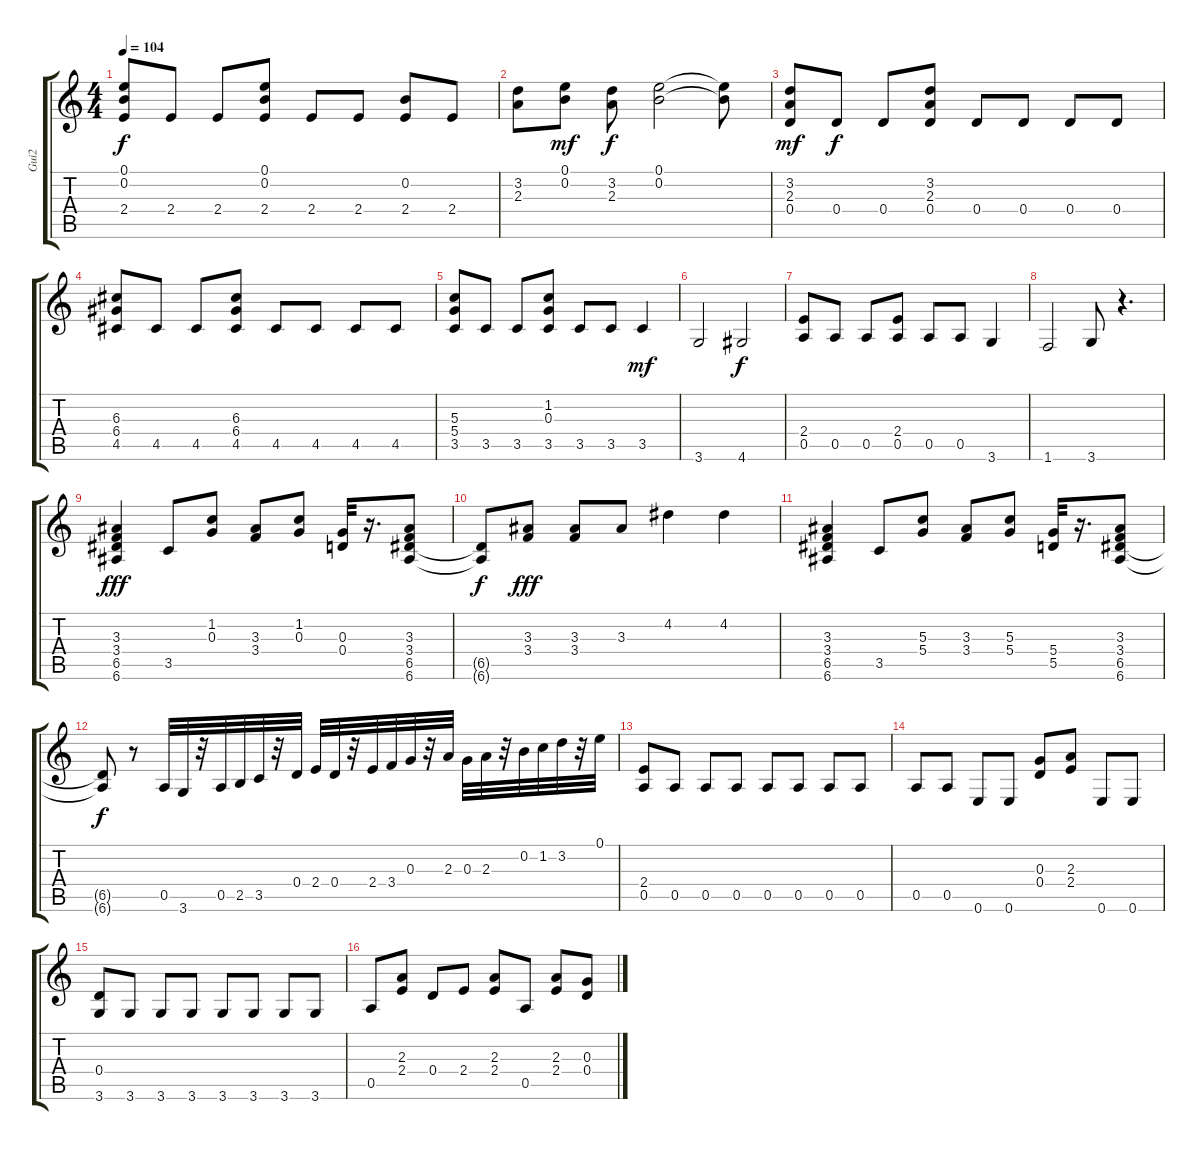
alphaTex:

\track ("Gui2" "Gui2") {instrument distortionguitar}
\staff {score tabs}
\tuning (E4 B3 G3 D3 A2 E2) {hide}
\ts (4 4)
\tempo 104
\clef g2
\ks c
(0.1 0.2 2.4).8{dy f} 2.4.8 2.4.8 (0.1 0.2 2.4).8 2.4.8 2.4.8 (0.2 2.4).8 2.4.8 |
(3.2 2.3).8 (0.1 0.2).8{dy mf} (3.2 2.3).8{dy f} (0.1 0.2).2 (0.1{t} 0.2{t}).8 |
(3.2 2.3 0.4).8{dy mf} 0.4.8{dy f} 0.4.8 (3.2 2.3 0.4).8 0.4.8 0.4.8 0.4.8 0.4.8 |
(6.3 6.4 4.5).8 4.5.8 4.5.8 (6.3 6.4 4.5).8 4.5.8 4.5.8 4.5.8 4.5.8 |
(5.3 5.4 3.5).8 3.5.8 3.5.8 (1.2 0.3 3.5).8 3.5.8 3.5.8 3.5.4{dy mf} |
3.6.2 4.6.2{dy f} |
(2.4 0.5).8 0.5.8 0.5.8 (2.4 0.5).8 0.5.8 0.5.8 3.6.4 |
1.6.2 3.6.8 r.4{d} |
(3.3 3.4 6.5 6.6).4{dy fff} 3.5.8 (1.2 0.3).8 (3.3 3.4).8 (1.2 0.3).8 (0.3 0.4).32 r.16{d} (3.3 3.4 6.5 6.6).8 |
(6.5{t} 6.6{t}).8{dy f} (3.3 3.4).8{dy fff} (3.3 3.4).8 3.3.8 4.2.4 4.2.4 |
(3.3 3.4 6.5 6.6).4 3.5.8 (5.3 5.4).8 (3.3 3.4).8 (5.3 5.4).8 (5.4 5.5).32 r.16{d} (3.3 3.4 6.5 6.6).8 |
(6.5{t} 6.6{t}).8{dy f} r.8 0.5.32 3.6.32 r.32 0.5.32 2.5.32 3.5.32 r.32 0.4.32 2.4.32 0.4.32 r.32 2.4.32 3.4.32 0.3.32 r.32 2.3.32 0.3.32 2.3.32 r.32 0.2.32 1.2.32 3.2.32 r.32 0.1.32 |
(2.4 0.5).8 0.5.8 0.5.8 0.5.8 0.5.8 0.5.8 0.5.8 0.5.8 |
0.5.8 0.5.8 0.6.8 0.6.8 (0.3 0.4).8 (2.3 2.4).8 0.6.8 0.6.8 |
(0.4 3.6).8 3.6.8 3.6.8 3.6.8 3.6.8 3.6.8 3.6.8 3.6.8 |
0.5.8 (2.3 2.4).8 0.4.8 2.4.8 (2.3 2.4).8 0.5.8 (2.3 2.4).8 (0.3 0.4).8
